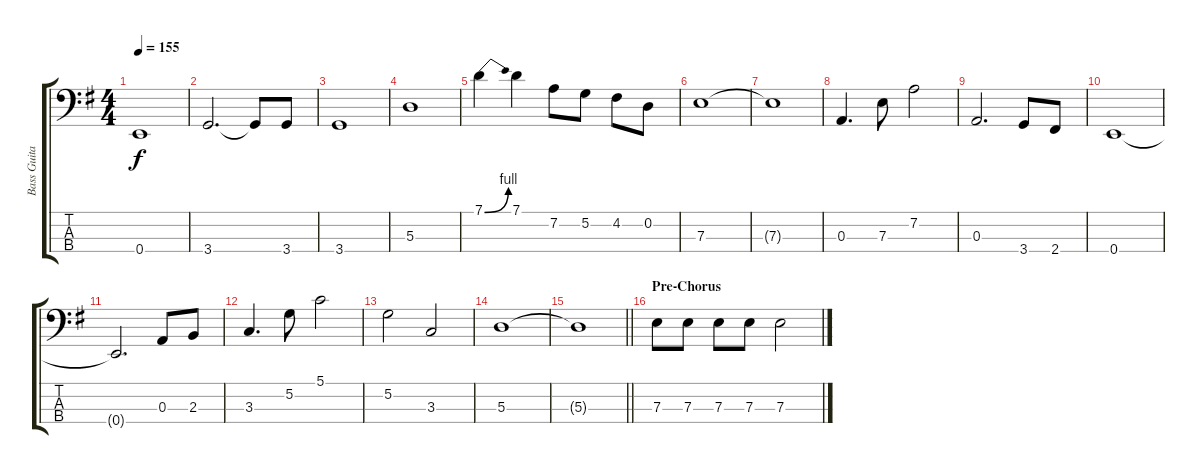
\track ("Bass Guitar" "Bass Guita") {instrument electricbasspick}
\staff {score tabs}
\tuning (G2 D2 A1 E1) {hide}
\ts (4 4)
\tempo 155
\clef f4
\ks g
0.4{t}.1{dy f} |
3.4.2{d} 3.4{t}.8 3.4.8 |
3.4.1 |
5.3.1 |
7.1{be (bend 0 0 60 4)}.4 7.1.4 7.2.8 5.2.8 4.2.8 0.2.8 |
7.3.1 |
7.3{t}.1 |
0.3.4{d} 7.3.8 7.2.2 |
0.3.2{d} 3.4.8 2.4.8 |
0.4.1 |
0.4{t}.2{d} 0.3.8 2.3.8 |
3.3.4{d} 5.2.8 5.1.2 |
5.2.2 3.3.2 |
5.3.1 |
\barLineRight lightlight
5.3{t}.1 |
\section ("" "Pre-Chorus")
7.3.8 7.3.8 7.3.8 7.3.8 7.3.2
